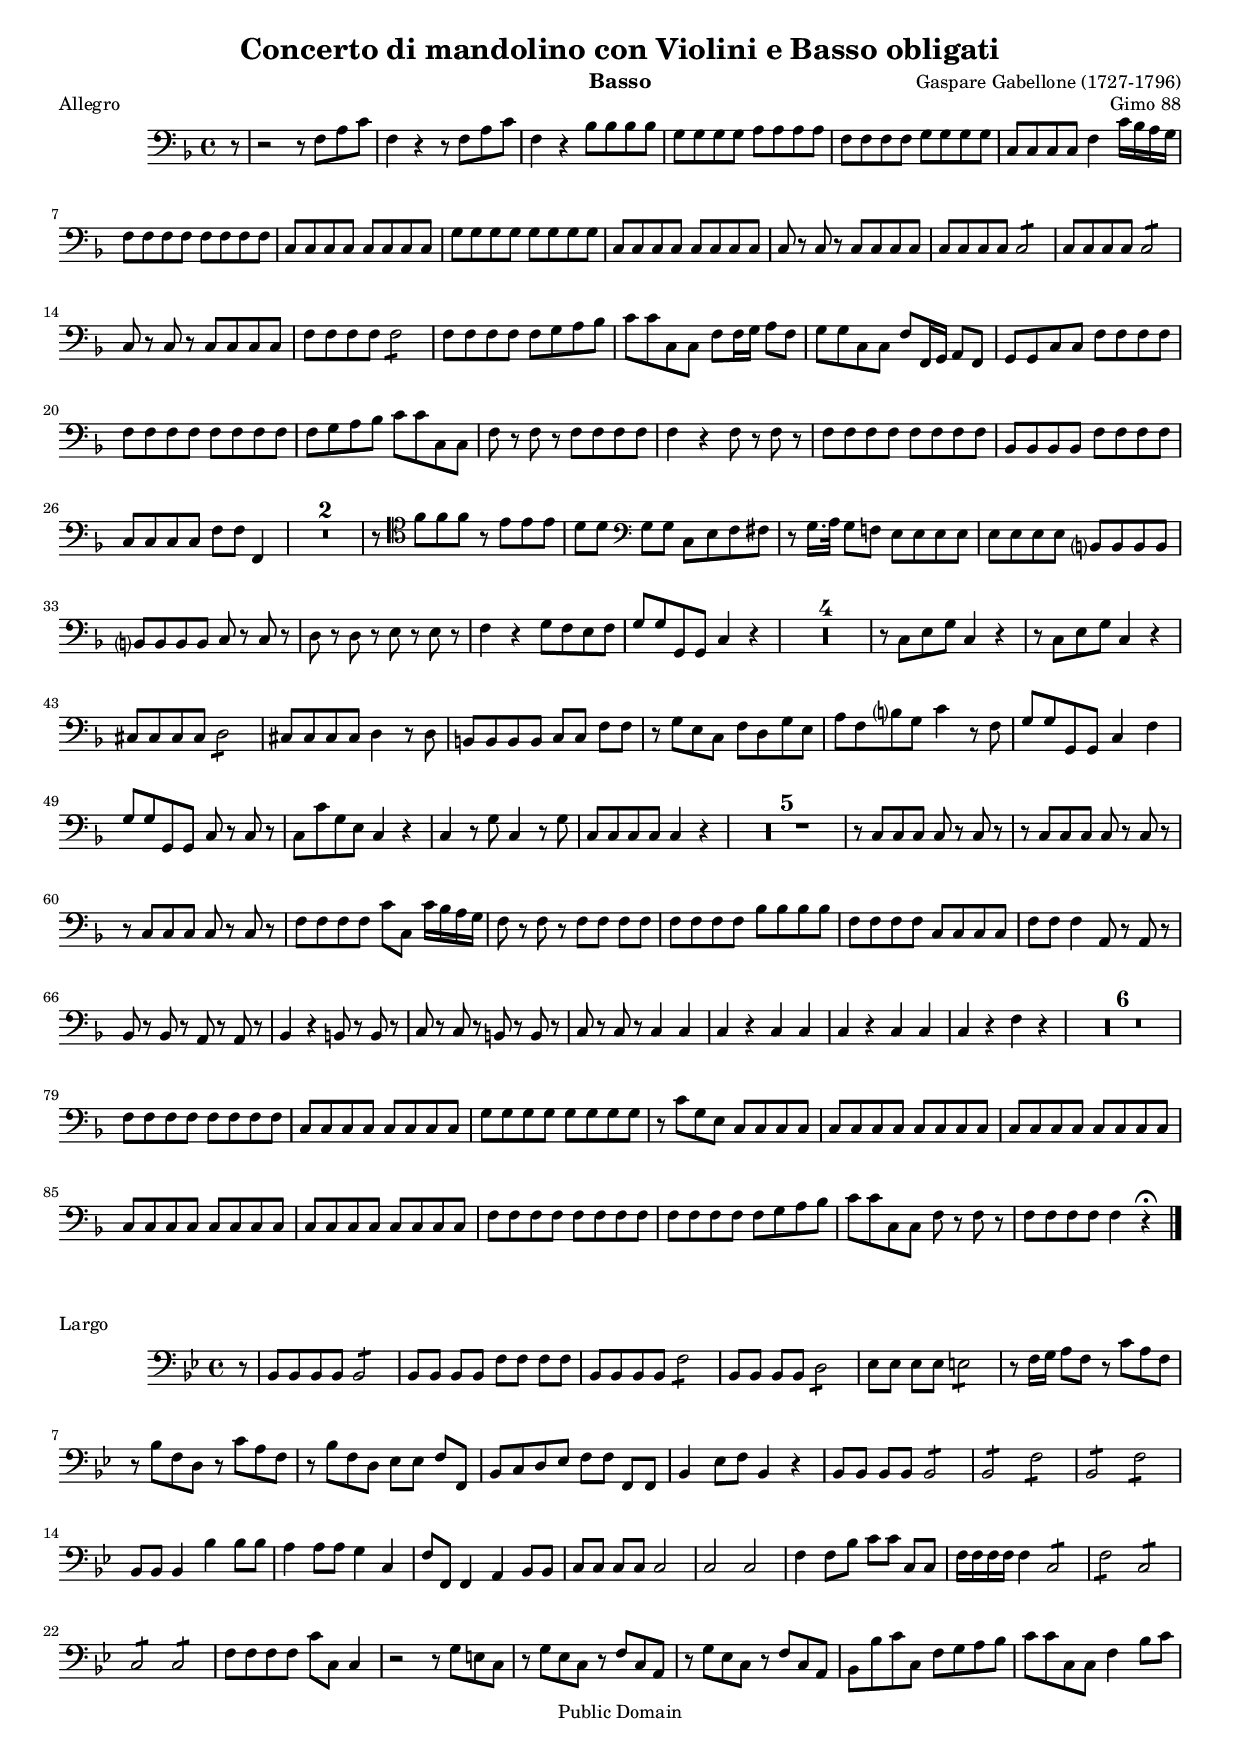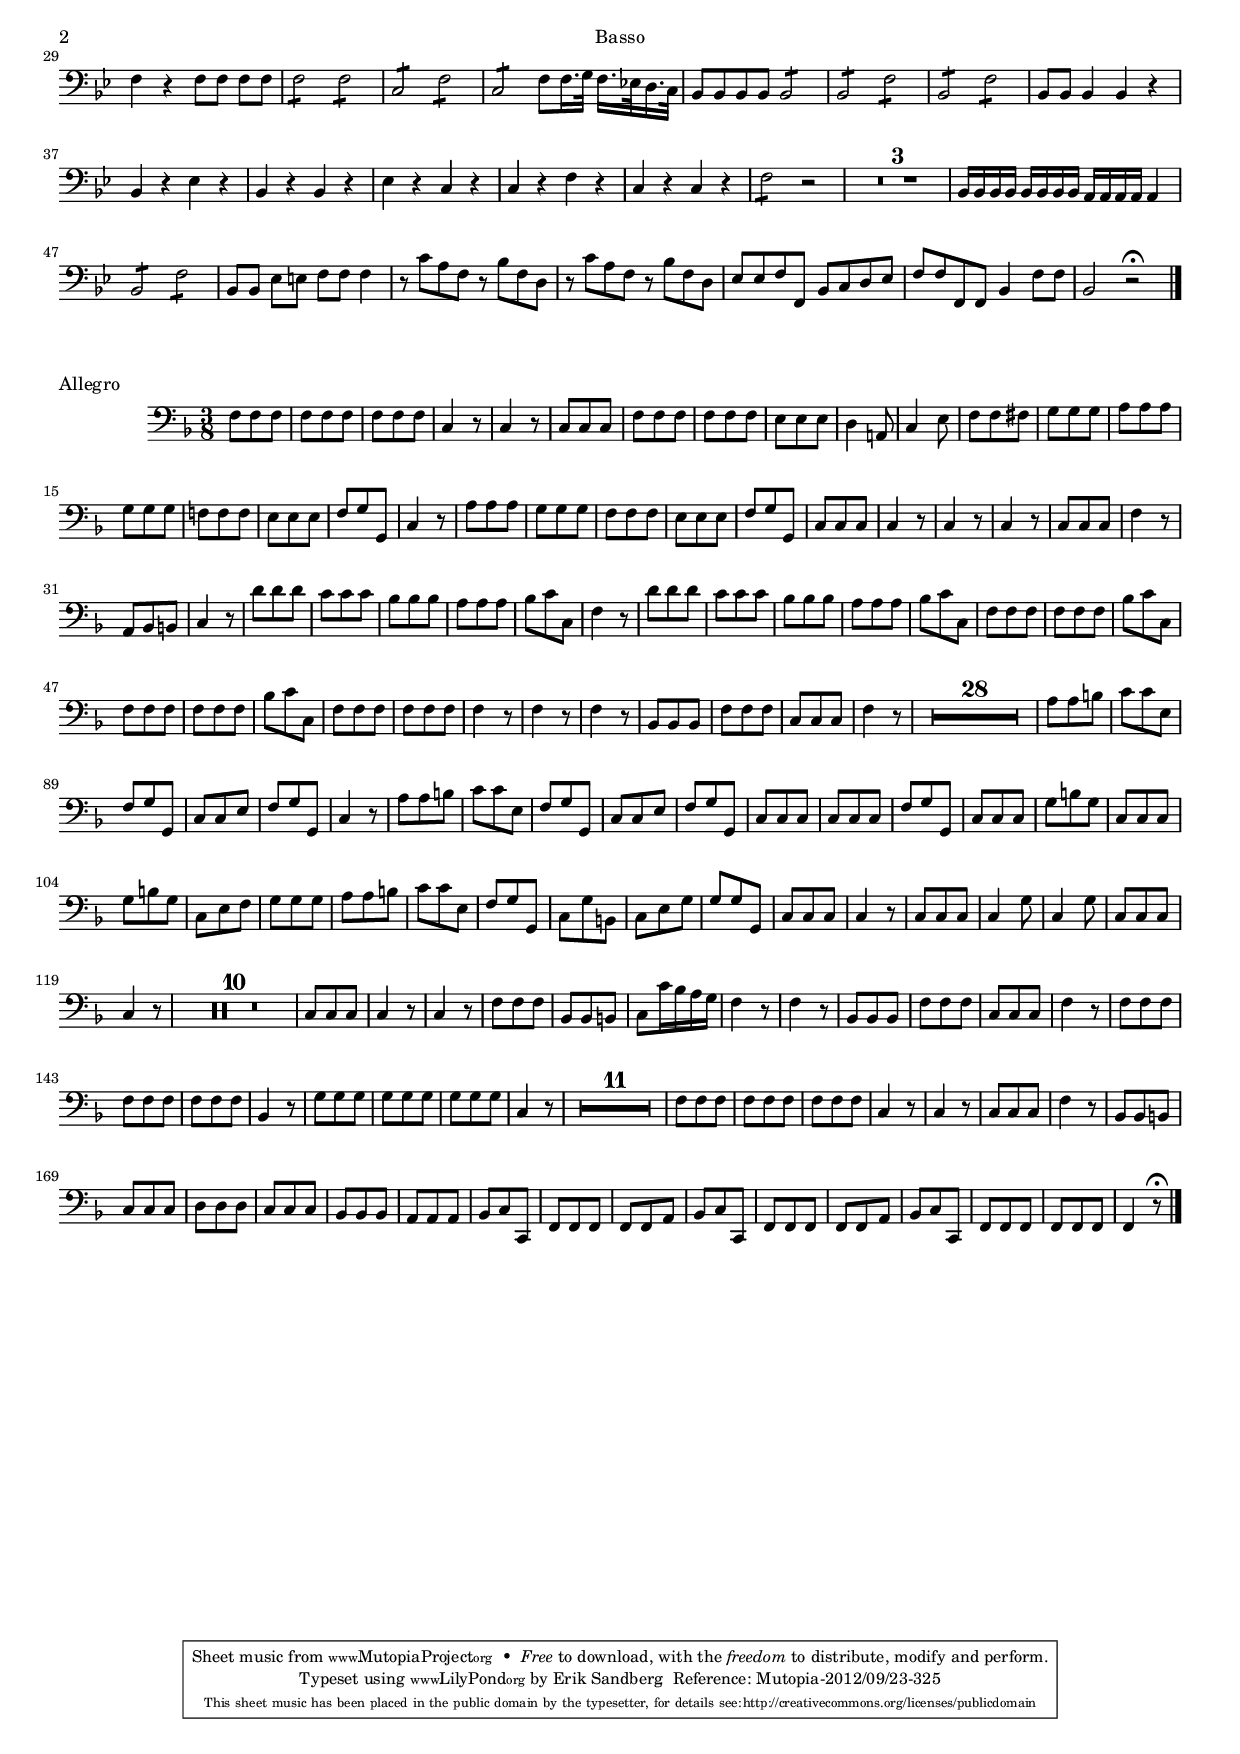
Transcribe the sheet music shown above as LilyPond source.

\version "2.16.0"

Instrument = "Basso"
\include "header.ly"
\version "2.16.0"

%Note: The original of the basso part is messed up. I have added half bars in different places in order to make it sound all right.

IBasso =  \relative c {
  \clef "bass"
  \key f\major
  \set Score.skipBars = ##t 

  \partial 8 r8 |
  %1 page 2
  %Note: Bars 1-3 were originally 2 bars: r8 f a c f,4 r | r8 f a f bes bes bes bes |
  %Note also: Bar 2: r8 f a c was written r8 f a f in the manuscript, but by similarity with bar 42 and bar 1, it seems more likely that it should be r8 f a c.
  r2 r8 f a c | f,4 r r8 f a c | f,4 r bes8 bes bes bes |
  %4
  g8 g g g a a a a |
  f f f f g g g g | c, c c c f4 c'16 bes a g | f8 f f f f f f f |
  c c c c c c c c |
  %9 page 3
  g' g g g g g g g | c, c c c c c c c | c r c r c c c c | c c c c c2:8 |
  c8 c c c c2: | c8 r c r c c c c | f f f f f2: |
  %16 page 4
  f8 f f f f g a bes | c c c, c f f16 g a8 f | g g c, c f f,16 g a8 f |
  g g c c f f f f | f f f f f f f f | f g a bes c c c, c |
  f r f r f f f f |
  %23 First note is a clear g4 in the manuscript, which does not make sense.
  f4 r f8 r f r |
  %24 page 5
  f f f f f f f f | bes, bes bes bes f' f f f | c c c c f f f,4 | R1*2 |
  %29
  r8 \clef "tenor" f'' f f r e e e |  d[ d] \clef "bass"  g,[ g] c, e f fis |
  %31 page 6
  r8  g16.[ a32]  g8[ f!] e e e e | e e e e b? b b b |
  b? b b b c r c r | d r d r e r e r | f4 r g8 f e f | g g g, g c4 r |
  %37 page 7
  % Note: Bars 37-42 were originally 5 bars: R1*3 | r2 r8 c e g | c,4 r r8 c e g |
  R1*4 | r8 c e g c,4 r | r8 c e g c,4 r |
  %43
  cis8 cis cis cis d2: |
  cis8 cis cis cis d4 r8 d |
  %45 page 8
  b b b b  c[ c]  f[ f] | r g e c f d g e | a f b? g c4 r8 f, | g g g, g c4 f |
  g8 g g, g c r c r | c c' g e c4 r |
  %51 page 9
  c4 r8 g' c,4 r8 g' | c, c c c c4 r | R1*5 |
  %58 page 10
  r8 c c c c r c r | r c c c c r c r | r c c c c r c r |
  f f f f c' c, c'16 bes a g |
  %62 page 11
  f8 r f r  f[ f]  f[ f] | f f f f bes bes bes bes | f f f f c c c c |
  f f f4 a,8 r a r | bes r bes r a r a r |
  %67 page 12
  bes4 r b8 r b r | c r c r b r b r | c r c r c4 c | c r c c | c r c c |
  %72 page 13
  c r f r | R1*6
  %79 page 14
  f8 f f f f f f f | c c c c c c c c | g' g g g g g g g | r c g e c c c c |
  %83 page 15
  c c c c c c c c | c c c c c c c c | c c c c c c c c | c c c c c c c c |
  f f f f f f f f | f f f f f g a bes |
  %89 page 16
  %Note: The original has 2 measures too much, so I have commented out two measures:
  %c, c c c f f f f | f f f f f g a bes |
  c c c, c f r f r | f f f f f4 r^\fermata \bar "|."
} 



\version "2.16.0"

IIBasso =  \relative c {
  \clef "bass"
  \key bes\major

  \set Score.skipBars = ##t 

  \partial 8 r8 |
  %1 page 17 Note: bes2:8 was bes2
  bes bes bes bes bes2:8 |  bes8[ bes]  bes[ bes]  f'[ f]  f[ f] |
  %3 Note: f'2:8 was originally d2 
  bes, bes bes bes f'2:8 |
  %4 page 18
   bes,8[ bes]  bes[ bes] d2:8 |  es8[ es]  es[ es] e2: |
  r8 f16 g a8 f r c' a f | r bes f d r c' a f |
  %8 page 19
  r bes f d  es[ es]  f[ f,] | bes c d es  f[ f]  f,[ f] |
  bes4 es8 f bes,4 r |  bes8[ bes]  bes[ bes] bes2: |
  %12 page 20
  bes: f': | bes,: f': | bes,8 bes bes4 bes' bes8 bes |
  %15 page 21
  a4 a8 a g4 c, | f8 f, f4 a bes8 bes |
  %17 page 22
   c8[ c]  c[ c] c2 | c c | f4  f8[ bes]  c[ c]  c,[ c] |
  %20 Note: c2: was originally f2
  f16 f f f f4 c2:8 |
  %21 page 23 Note:  f8[ f f f] is  f16[ f f f] in the manuscript
  f2: c: | c: c: |  f8[ f f f] c'8 c, c4 |
  %24 page 24 Note: Bar was originally: r8 g' e c r e c a 
  r2 r8 g' e c | r g' es c r f c a |
  %26 Note: The first r8 is missing in the manuscript
  r8 g' es c r f c a |
  %27 Note: Here I have omitted one measure: "r f' es c r f c a"
  %27 page 25
  bes bes' c c, f g a bes | c c c, c f4 bes8 c | f,4 r  f8[ f]  f[ f] | 
  f2: f: |
  %31 page 26
  c: f: | c: f8 f16. g32 f16. es!32 d16. c32 | bes8 bes bes bes bes2: |
  %34 page 27 Note: Bars 34-35 were originally one single bar bes2: f':
  bes2: f': | bes,2: f': |
  %36
  bes,8 bes bes4 bes r | bes r es r |
  %38 page 28
  bes r bes r | es r c r |
  %40 page 28.5
  c r f r | c r c r | f2: r |
  %43 page 29
  R1*3
  %46 page 30 Note: This bar is very unclear. 
  bes,16 bes bes bes bes bes bes bes a a a a a4 |
  bes2: f': |  bes,8[ bes]  es[ e]  f[ f] f4 | r8 c' a f r bes f d |
  %50 page 31
  r c' a f r bes f d | es es f f, bes c d es | f f f, f bes4 f'8 f |
  %53
  bes,2 r2^\fermata \bar "|."
}


\version "2.16.0"
\version "2.16.0"

% Note: This file contains notes shared between parts. Almost all are marked with a // in each bar

%1+2
IIISharedA =  \relative c'' {
  %1 page 32
  c16. f32 c8 c |
  %2 Note: Originally "a'16 c a8 a"
  a'16. c32 a8 a |
}
%m+1+2
IIISharedB =  \relative c''' {
  %3
  a16. c32 a8 a | g c,16 d e f | g8 e16 f g a |
}
%m+1
IIISharedC =  \relative c''' {
  %6
  bes16 c, a' c, g' c, |
}
%m+1+2
IIISharedD =  \relative c''' {
  %7
  \times 2/3 { a16[ g f} f8] r | \times 2/3 {a16 g f} c'8. a16 |
  \times 2/3 { g16[ f e} c'8.] g16 | f a g f e d |
  %11 page 33
  e g f e d c | a' g f e d c | g'8 g, r | \times 2/3 {f'16 e f} a8 dis, |
  \grace f e4. | \times 2/3 {d!16 c d} f8 b, |
  \grace b? c4. | \times 2/3 {f16 g a g f e d c b} | c8 c, r |
  %20 page 34
  \times 2/3 {f'16 e f} a8 dis, | \grace dis? e4. |
  \times 2/3 {d!16 c d} f8 b, | \grace b? c4. |
  \times 2/3 {f16 g a g f e d c b} | c8 c, r | c'16 g e' c g' e |
}
%m+1
IIISharedE =  \relative c''' {
  %27
  bes!8 e,16 f g a | bes8 e,16 f g a | bes16 c, a' c, g' c, |
  %30 page 35
  a'8 g16 a f8 |
}
%m+1+2
IIISharedF =  \relative c''' {
  %31
  \grace {a16[ bes]} c8 bes16 a g f | c'8 c, r |
  \times 2/3 {bes'16 a bes} d8 gis, | \grace gis? a4. |
  \times 2/3 {g!16 f g} bes8 e, | \grace e f4. |
  \times 2/3 {bes16 c d c bes a g f e} | f8 f, r |
  \times 2/3 {bes'16 a bes} d8 gis, |
  %40 page 36
  \grace gis? a4. | \times 2/3 {g!16 f g} bes8 e, | 
  \grace e f4. |
  \times 2/3 {bes16 c d c bes a g f e} | f8 c16 a f' c |
  a'8 c,16 a f' c | \times 2/3 {d c bes} a8 g | a c16 a f' c |
  a'8 c,16 a f' c |
  %49 page 37
  \times 2/3 {d c bes} a8 g | f \times 2/3 {f'16 g a f g a} |
  <f c f,>8 <f c f,> <f c f,> | <f c f,>4 r8 |
}
%1+2
IIISharedG =  \relative c' {
  %63 page 39
  b4 g8 | c4 c8 | b4 g8 | c4 c8 | b4 g8 | c4 e8 | f e d | f e d |
  %71 page 40
  b4 r8 |
}
%1+2
IIISharedH =  \relative c' {
  %82 page 41
   c16[ g'']  f[ e]  d[ c] |  b[ d]  g,[ b]  d[ f] | b, d g, b d f |
  e g f e d c | g'8 g, r | f'8 a16. f32 d16. f32 | e8 g16. e32 c16. e32 |
  %89 page 42
   d16[ f]  e[ d]  c[ b] |
  %90 Note: Bars 90-91 were originally: "[c c'] [b a] [g f] | [e g] [f e] [d c]"
   c[ c']  b[ a]  g[ e] |  d[ f]  e[ d]  c[ b] |
  c8 c, r | f'  a16.[ f32]  d16.[ f32] | e8 g16. e32 c16. e32 | 
  %95 page 43 Note: Bars 95-96 were originally "f8 [a16. f32 d16. f32] | e8 [g16. e32 c16. e32]"
  %Replaced by bars 89-90:
   d16[ f]  e[ d]  c[ b] |  c[ c']  b[ a]  g[ e] 
  d16 f e d c b |
}
%m+1+2
IIISharedI =  \relative c'' {
  %98 page 43
  c16 e e g g e | c'8 c, g' | \times 2/3 {a16 g f} e8 d | c16 g' f e d c |
  b d g, b d f |
  %103 page 44
  e g f e d c | b? d g, b d f | e g f e d c | g'8 g, r |
}
%1+2
IIISharedJ =  \relative c'' {
  %107 page 44 Note: The 8 bars of rest have been added by me.
  R4.*8 |
  %115
  e8 e e | e4 d8 | e4 d8 | e e e | e  e,16[ f e d] |
  %120 page 45
  cis8 cis cis | cis cis cis | d4 r8 | cis cis cis | d8 d16 e d c! |
  b8 b b | b? b b | c4 r8 |
  %128 page 46 
  b? b b | c4 r8 |
  %130 Note: I have skipped two bars: "b? b b | c4 r8" 
  c' c c | bes!4 r8 |
  %132 page 47
  bes4 r8 | a8 c c | d bes a | a g r | c4 r8 | c4 r8 |
}
%1+2 originally, now unused
IIISharedK =  \relative c' {
  %144 page 49
  d8 d d | c c c | bes bes bes | a a a |
  %148 page 50
  a bes c | f a f |
}
%1+2
IIISharedL =  \relative c' {
  %151 page 50
  c8 c c | bes bes bes | a a a |
  %154 page 51
  bes c c | f4 r8 | f4 r8 | bes,8 c c | f4 r8 | f4 r8 | bes, c c 
}
%m+1+2
IIISharedM =  \relative c' {
  %161 page 51
  f16. f'32 c8 c |
  %162 page 52
  f16 a f8 f | a16. c32 a8 a | g c,16 d e f | g8 e16 f g a |
}
%m+1
IIISharedN =  \relative c''' {
  %166
   bes16[ c,]  a'[ c,]  g'[ c,] |
}
%m+1+2
IIISharedO =  \relative c''' {
  %167
  a8 f16 g a bes |
  \grace {a16[ bes]} c8 bes16 a g f | c'8 c, r |
  \times 2/3 {bes'16 a bes} d8 gis, | \grace gis? a4. |
}
%m+1 in manuscript, I assume m+1+2
IIISharedP =  \relative c''' {
  %172
  \times 2/3 {g16 fis g} bes8 e, |
  %173 page 53
  \grace e8 f4. | \times 2/3 {bes16 c d c bes a g f e} |
}
%m+1+2
IIISharedQ =  \relative c'' {
  %175
  f8 c16 a f' c | a'8 c,16 a f' c | \times 2/3 {d16 c bes} a8 g |
  a c16 a f' c | a'8 c,16 a f' c | \times 2/3 {d16 c bes} a8 g |
  %181 page 54
  f \times 2/3 {f'16 g a f g a} | <f c f,>8 <f c f,> <f c f,> |
  <f c f,>4 r8^\fermata \bar "|." |
}






IIIBasso =  \relative c {
  \clef "bass"
  \key f\major
  \time 3/8

  % Triplets are in groups of 3.
  \set tupletSpannerDuration = #(ly:make-moment 1 8)
  \set Score.skipBars = ##t
  \set Timing.beamExceptions = #'((end . (
    ((1 . 8) . (3))
    ((1 . 16) . (6))
    ((1 . 24) . (3 3 3))
    ((1 . 32) . (12))
  )))

  %1 page 32
  f8 f f | f f f | f f f | c4 r8 | c4 r8 | c c c |
  f f f | f f f | e e e | d4 a!8 |
  %11 page 33
  c4 e8 | f f fis | g g g | a a a | g g g | f! f f | e e e | f g g, | c4 r8 | 
  %20 page 34
  a'8 a a | g g g | f f f | e e e | f g g, | c c c | c4 r8 |
  %27 Note: Bars 27-28 were originally only one bar "c4 r8"
  c4 r8 | c4 r8 | c c c | f4 r8 |
  %31 page 35
  a,8 bes b | c4 r8 | d' d d | c c c | bes bes bes | a a a | bes c c, |
  f4 r8 | d' d d | c c c |
  %41 page 36
  bes bes bes | a a a |
  %43 Note: This one bar is centered below bars 42-43 of the other parts.
  bes c c, |
  f f f | f f f | bes c c, | f f f | f f f |
  %49 page 37 Note: the original measure, 49 "f f f", has been omitted 
  bes c c, | f f f | f f f | f4 r8 |
  %53 page 38 Note: Bars 53-54 were originally one bar, "f4 r8"
  f4 r8 | f4 r8 | bes, bes bes | f' f f | c c c | f4 r8 | 
  %58 Note: Originally 29 bars of rest.
  R4.*28 |
  %87 Note: Bars 87-100 have been inserted here by me, inspired by bars 107+ 
  a8 a b | c8 c e, | f g g, | c c e | f g g, | c4 r8 |
  a' a b | c8 c e, | f g g, | c c e | f g g, | c c c | c c c | f g g, |
  %101 page 41 Note: This is written at bar 88 in the handwritten score.
  c8 c c |
  %102 page 42
  g' b g | c, c c | g' b g | c, e f | g g g | a a b |
  %108 page 43
  c8 c e, | f g g, | c g' b, | c e g | g g g, | 
  %113 Note: I have omitted two bars, "c c c | c c c"
  c c c |
  %114 page 44
  c4 r8 | c c c | c4 g'8 | c,4 g'8 | c,8 c c | c4 r8 | R4.*10
  %130 page 45
  c8 c c |
  %131 page 46
  c4 r8 | c4 r8 | f8 f f | bes, bes b | c8 c'16 bes a g | f4 r8 |
  %137 page 47
  f4 r8 | bes, bes bes | f' f f | c c c | f4 r8 | f f f | f f f |
  %144 page 48
  f f f | bes,4 r8 | g' g g | g g g | g g g | c,4 r8 |
  %150 Note: Originally 17 bars rest
  R4.*11 |
  %161 page 51 Note: Originally this was bar number 156
  f8 f f | f f f | f f f | c4 r8 | c4 r8 | c8 c c |
  %167 page 52
  f4 r8 | bes, bes b | c c c | d d d | c c c | bes bes bes |
  a a a | bes c c, | f f f | f f a | bes c c, |
  %189 page 53
  f f f | f f a | bes c c, | f f f | f f f |
  %194 Note: I have skipped 5 bars here:
  % bes c c, | a' a a | bes c c, | f f f | f f f |
  f4 r8^\fermata \bar "|."
}

#(set-global-staff-size 16)

\score {
  \context Staff = Basso \IBasso

  \header {piece = "Allegro" opus = "Gimo 88"}
  \layout {}
}

\score {
  \context Staff = Basso \IIBasso

  \header {piece = "Largo"}
  \layout {}
}

\score {
  \context Staff = Basso \IIIBasso

  \header {piece = "Allegro"}
  \layout {}
}
